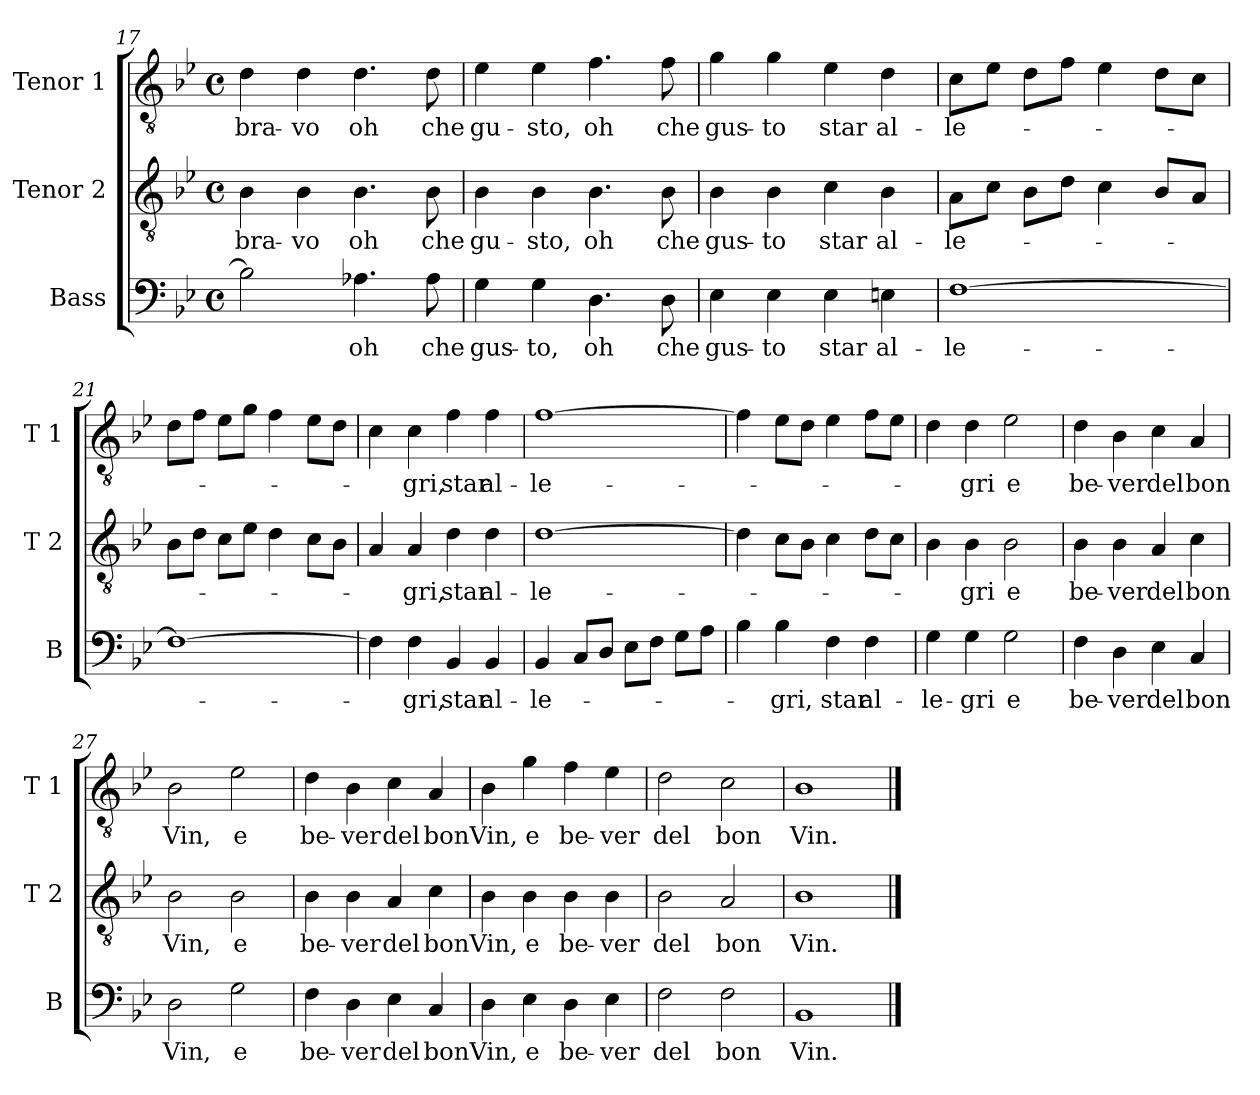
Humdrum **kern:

**kern	**text	**kern	**text	**kern	**text
*part3	*part3	*part2	*part2	*part1	*part1
*staff3	*staff3	*staff2	*staff2	*staff1	*staff1
*I"Bass	*	*I"Tenor 2	*	*I"Tenor 1	*
*I'B	*	*I'T 2	*	*I'T 1	*
*clefF4	*	*clefGv2	*	*clefGv2	*
*k[b-e-]	*	*k[b-e-]	*	*k[b-e-]	*
*B-:	*	*B-:	*	*B-:	*
*M4/4	*	*M4/4	*	*M4/4	*
*met(c)	*	*met(c)	*	*met(c)	*
=17	=17	=17	=17	=17	=17
!	!	!	!LO:LY:b	!	!LO:LY:b
2B-\]	.	4B-\	bra-	4d\	bra-
!	!	!	!LO:LY:b	!	!LO:LY:b
.	.	4B-\	-vo	4d\	-vo
!	!LO:LY:b	!	!LO:LY:b	!	!LO:LY:b
4.A-X\	oh	4.B-\	oh	4.d\	oh
!	!LO:LY:b	!	!LO:LY:b	!	!LO:LY:b
8A-\	che	8B-\	che	8d\	che
!!LO:LB:g=z
=18	=18	=18	=18	=18	=18
!	!LO:LY:b	!	!LO:LY:b	!	!LO:LY:b
4G\	gus-	4B-\	gu-	4e-\	gu-
!	!LO:LY:b	!	!LO:LY:b	!	!LO:LY:b
4G\	-to,	4B-\	-sto,	4e-\	-sto,
!	!LO:LY:b	!	!LO:LY:b	!	!LO:LY:b
4.D\	oh	4.B-\	oh	4.f\	oh
!	!LO:LY:b	!	!LO:LY:b	!	!LO:LY:b
8D\	che	8B-\	che	8f\	che
=19	=19	=19	=19	=19	=19
!	!LO:LY:b	!	!LO:LY:b	!	!LO:LY:b
4E-\	gus-	4B-\	gus-	4g\	gus-
!	!LO:LY:b	!	!LO:LY:b	!	!LO:LY:b
4E-\	-to	4B-\	-to	4g\	-to
!	!LO:LY:b	!	!LO:LY:b	!	!LO:LY:b
4E-\	star	4c\	star	4e-\	star
!	!LO:LY:b	!	!LO:LY:b	!	!LO:LY:b
4En\	al-	4B-\	al-	4d\	al-
=20	=20	=20	=20	=20	=20
!	!LO:LY:b	!	!LO:LY:b	!	!LO:LY:b
[1F	-le-	8A\L	-le-	8c\L	-le-
.	.	8c\J	.	8e-\J	.
.	.	8B-\L	.	8d\L	.
.	.	8d\J	.	8f\J	.
.	.	4c\	.	4e-\	.
.	.	8B-/L	.	8d\L	.
.	.	8A/J	.	8c\J	.
=21	=21	=21	=21	=21	=21
1F_	.	8B-\L	.	8d\L	.
.	.	8d\J	.	8f\J	.
.	.	8c\L	.	8e-\L	.
.	.	8e-\J	.	8g\J	.
.	.	4d\	.	4f\	.
.	.	8c\L	.	8e-\L	.
.	.	8B-\J	.	8d\J	.
!!LO:LB:g=z
=22	=22	=22	=22	=22	=22
4F\]	.	4A/	.	4c\	.
!	!LO:LY:b	!	!LO:LY:b	!	!LO:LY:b
4F\	-gri,	4A/	-gri,	4c\	-gri,
!	!LO:LY:b	!	!LO:LY:b	!	!LO:LY:b
4BB-/	star	4d\	star	4f\	star
!	!LO:LY:b	!	!LO:LY:b	!	!LO:LY:b
4BB-/	al-	4d\	al-	4f\	al-
=23	=23	=23	=23	=23	=23
!	!LO:LY:b	!	!LO:LY:b	!	!LO:LY:b
4BB-/	-le-	[1d	-le-	[1f	-le-
8C/L	.	.	.	.	.
8D/J	.	.	.	.	.
8E-\L	.	.	.	.	.
8F\J	.	.	.	.	.
8G\L	.	.	.	.	.
8A\J	.	.	.	.	.
=24	=24	=24	=24	=24	=24
4B-\	.	4d\]	.	4f\]	.
!	!LO:LY:b	!	!	!	!
4B-\	-gri,	8c\L	.	8e-\L	.
.	.	8B-\J	.	8d\J	.
!	!LO:LY:b	!	!	!	!
4F\	star	4c\	.	4e-\	.
!	!LO:LY:b	!	!	!	!
4F\	al-	8d\L	.	8f\L	.
.	.	8c\J	.	8e-\J	.
=25	=25	=25	=25	=25	=25
!	!LO:LY:b	!	!	!	!
4G\	-le-	4B-\	.	4d\	.
!	!LO:LY:b	!	!LO:LY:b	!	!LO:LY:b
4G\	-gri	4B-\	-gri	4d\	-gri
!	!LO:LY:b	!	!LO:LY:b	!	!LO:LY:b
2G\	e	2B-\	e	2e-\	e
=26	=26	=26	=26	=26	=26
!	!LO:LY:b	!	!LO:LY:b	!	!LO:LY:b
4F\	be-	4B-\	be-	4d\	be-
!	!LO:LY:b	!	!LO:LY:b	!	!LO:LY:b
4D\	-ver	4B-\	-ver	4B-\	-ver
!	!LO:LY:b	!	!LO:LY:b	!	!LO:LY:b
4E-\	del	4A/	del	4c\	del
!	!LO:LY:b	!	!LO:LY:b	!	!LO:LY:b
4C/	bon	4c\	bon	4A/	bon
!!LO:LB:g=z
=27	=27	=27	=27	=27	=27
!	!LO:LY:b	!	!LO:LY:b	!	!LO:LY:b
2D\	Vin,	2B-\	Vin,	2B-\	Vin,
!	!LO:LY:b	!	!LO:LY:b	!	!LO:LY:b
2G\	e	2B-\	e	2e-\	e
=28	=28	=28	=28	=28	=28
!	!LO:LY:b	!	!LO:LY:b	!	!LO:LY:b
4F\	be-	4B-\	be-	4d\	be-
!	!LO:LY:b	!	!LO:LY:b	!	!LO:LY:b
4D\	-ver	4B-\	-ver	4B-\	-ver
!	!LO:LY:b	!	!LO:LY:b	!	!LO:LY:b
4E-\	del	4A/	del	4c\	del
!	!LO:LY:b	!	!LO:LY:b	!	!LO:LY:b
4C/	bon	4c\	bon	4A/	bon
=29	=29	=29	=29	=29	=29
!	!LO:LY:b	!	!LO:LY:b	!	!LO:LY:b
4D\	Vin,	4B-\	Vin,	4B-\	Vin,
!	!LO:LY:b	!	!LO:LY:b	!	!LO:LY:b
4E-\	e	4B-\	e	4g\	e
!	!LO:LY:b	!	!LO:LY:b	!	!LO:LY:b
4D\	be-	4B-\	be-	4f\	be-
!	!LO:LY:b	!	!LO:LY:b	!	!LO:LY:b
4E-\	-ver	4B-\	-ver	4e-\	-ver
=30	=30	=30	=30	=30	=30
!	!LO:LY:b	!	!LO:LY:b	!	!LO:LY:b
2F\	del	2B-\	del	2d\	del
!	!LO:LY:b	!	!LO:LY:b	!	!LO:LY:b
2F\	bon	2A/	bon	2c\	bon
=31	=31	=31	=31	=31	=31
!	!LO:LY:b	!	!LO:LY:b	!	!LO:LY:b
1BB-	Vin.	1B-	Vin.	1B-	Vin.
==	==	==	==	==	==
*-	*-	*-	*-	*-	*-
